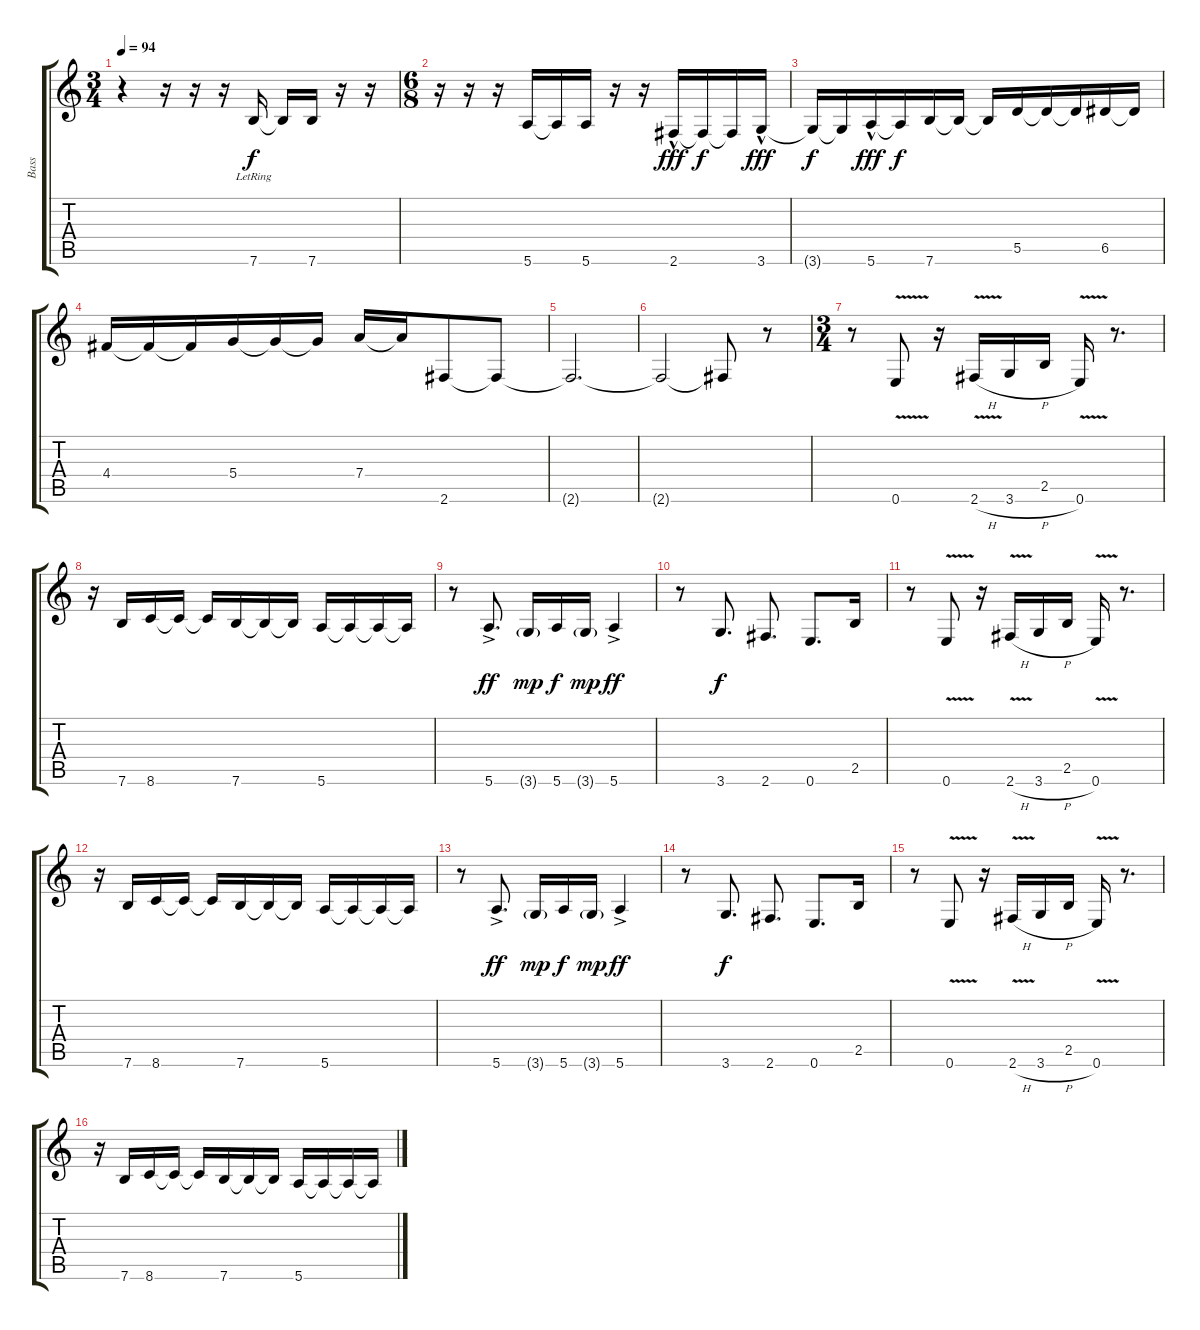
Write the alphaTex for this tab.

\track ("Bass" "Bass") {instrument fretlessbass}
\staff {score tabs}
\tuning (E4 B3 G3 D3 A2 E2) {hide}
\ts (3 4)
\tempo 94
\clef g2
\ks c
r.4{dy f} r.16 r.16 r.16 7.6{lr}.16 7.6{t}.16 7.6.16 r.16 r.16 |
\ts (6 8)
r.16 r.16 r.16 5.6.16 5.6{t}.16 5.6.16 r.16 r.16 2.6{hac}.16{dy fff} 2.6{t}.16{dy f} 2.6{t}.16 3.6{hac}.16{dy fff} |
3.6{t}.16{dy f} 3.6{t}.16 5.6{hac}.16{dy fff} 5.6{t}.16{dy f} 7.6.16 7.6{t}.16 7.6{t}.16 5.5.16 5.5{t}.16 5.5{t}.16 6.5.16 6.5{t}.16 |
4.4.16 4.4{t}.16 4.4{t}.16 5.4.16 5.4{t}.16 5.4{t}.16 7.4.16 7.4{t}.16 2.6.8 2.6{t}.8 |
2.6{t}.2{d} |
2.6{t}.2 2.6{t}.8 r.8 |
\ts (3 4)
r.8 0.6{v}.8 r.16 2.6{v h}.16 3.6{h}.16 2.5.16 0.6{v}.16 r.8{d} |
r.16 7.6.16 8.6.16 8.6{t}.16 8.6{t}.16 7.6.16 7.6{t}.16 7.6{t}.16 5.6.16 5.6{t}.16 5.6{t}.16 5.6{t}.16 |
r.8 5.6{ac}.8{d dy ff} 3.6{g}.16{dy mp} 5.6.16{dy f} 3.6{g}.16{dy mp} 5.6{ac}.4{dy ff} |
r.8 3.6.8{d dy f} 2.6.8{d} 0.6.8{d} 2.5.16 |
r.8 0.6{v}.8 r.16 2.6{v h}.16 3.6{h}.16 2.5.16 0.6{v}.16 r.8{d} |
r.16 7.6.16 8.6.16 8.6{t}.16 8.6{t}.16 7.6.16 7.6{t}.16 7.6{t}.16 5.6.16 5.6{t}.16 5.6{t}.16 5.6{t}.16 |
r.8 5.6{ac}.8{d dy ff} 3.6{g}.16{dy mp} 5.6.16{dy f} 3.6{g}.16{dy mp} 5.6{ac}.4{dy ff} |
r.8 3.6.8{d dy f} 2.6.8{d} 0.6.8{d} 2.5.16 |
r.8 0.6{v}.8 r.16 2.6{v h}.16 3.6{h}.16 2.5.16 0.6{v}.16 r.8{d} |
r.16 7.6.16 8.6.16 8.6{t}.16 8.6{t}.16 7.6.16 7.6{t}.16 7.6{t}.16 5.6.16 5.6{t}.16 5.6{t}.16 5.6{t}.16
